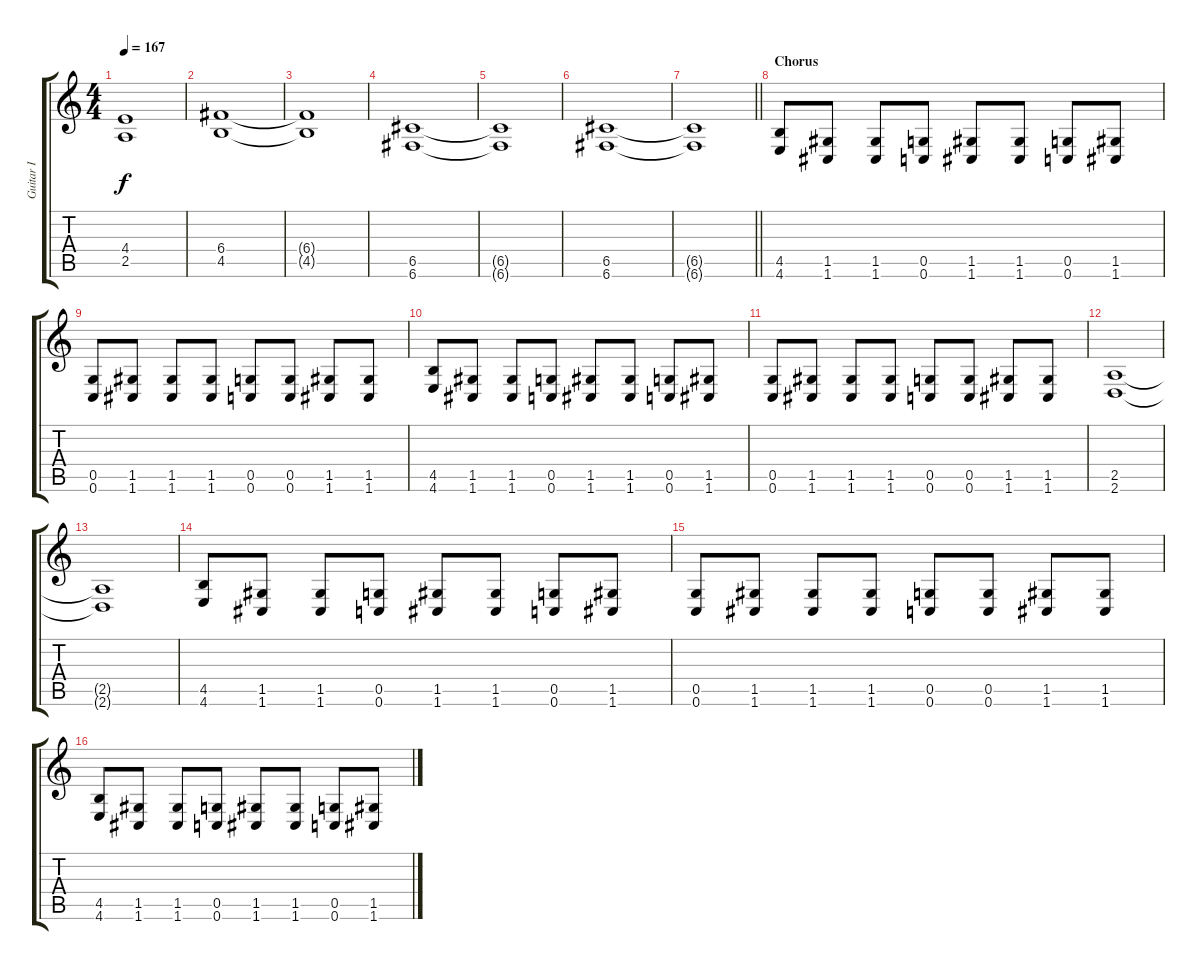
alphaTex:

\track ("Guitar I" "Guitar I") {instrument distortionguitar}
\staff {score tabs}
\tuning (D4 A3 F3 C3 G2 C2) {hide}
\ts (4 4)
\tempo 167
\clef g2
\ks c
(4.4{t} 2.5{t}).1{dy f} |
(6.4 4.5).1 |
(6.4{t} 4.5{t}).1 |
(6.5 6.6).1 |
(6.5{t} 6.6{t}).1 |
(6.5 6.6).1 |
\barLineRight lightlight
(6.5{t} 6.6{t}).1 |
\section ("" "Chorus")
(4.5 4.6).8 (1.5 1.6).8 (1.5 1.6).8 (0.5 0.6).8 (1.5 1.6).8 (1.5 1.6).8 (0.5 0.6).8 (1.5 1.6).8 |
(0.5 0.6).8 (1.5 1.6).8 (1.5 1.6).8 (1.5 1.6).8 (0.5 0.6).8 (0.5 0.6).8 (1.5 1.6).8 (1.5 1.6).8 |
(4.5 4.6).8 (1.5 1.6).8 (1.5 1.6).8 (0.5 0.6).8 (1.5 1.6).8 (1.5 1.6).8 (0.5 0.6).8 (1.5 1.6).8 |
(0.5 0.6).8 (1.5 1.6).8 (1.5 1.6).8 (1.5 1.6).8 (0.5 0.6).8 (0.5 0.6).8 (1.5 1.6).8 (1.5 1.6).8 |
(2.5 2.6).1 |
(2.5{t} 2.6{t}).1 |
(4.5 4.6).8 (1.5 1.6).8 (1.5 1.6).8 (0.5 0.6).8 (1.5 1.6).8 (1.5 1.6).8 (0.5 0.6).8 (1.5 1.6).8 |
(0.5 0.6).8 (1.5 1.6).8 (1.5 1.6).8 (1.5 1.6).8 (0.5 0.6).8 (0.5 0.6).8 (1.5 1.6).8 (1.5 1.6).8 |
(4.5 4.6).8 (1.5 1.6).8 (1.5 1.6).8 (0.5 0.6).8 (1.5 1.6).8 (1.5 1.6).8 (0.5 0.6).8 (1.5 1.6).8
